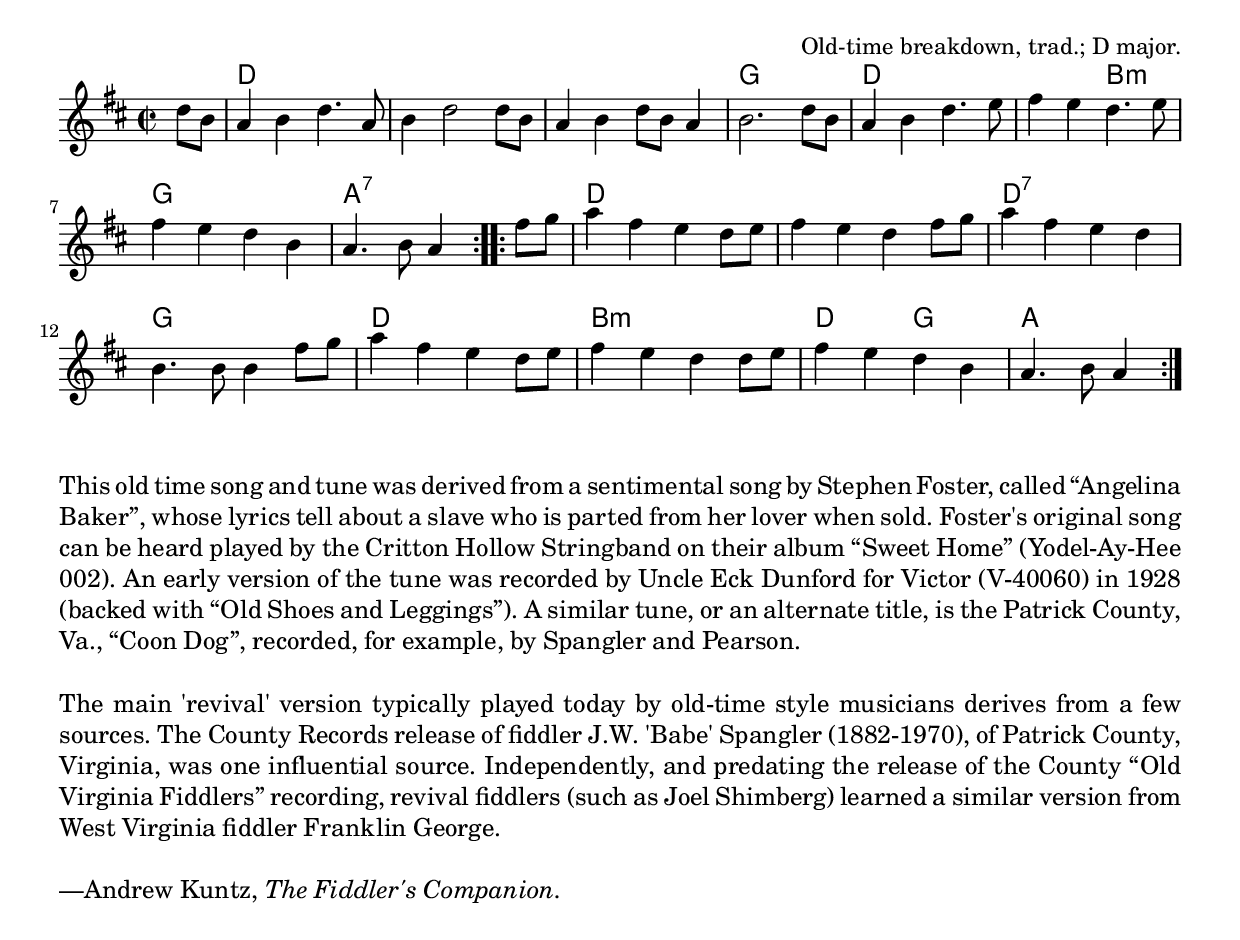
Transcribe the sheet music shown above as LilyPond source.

\version "2.18.2"
\include "util.ly"

\tocItem \markup "Angelina Baker"

\score {
  <<
    \relative a' {
      \time 2/2
      \key d \major

      \repeat volta 2 {
        \partial 4 d8 b |
        a4 b4 d4. a8 |
        b4 d2 d8 b |
        a4 b d8 b a4 |
        b2. d8 b |

        a4 b d4. e8 |
        fis4 e d4. e8 |
        fis4 e d b |
        a4. b8 a4
      }

      \repeat volta 2 {
        fis'8 g |
        a4 fis e d8 e |
        fis4 e d fis8 g |
        a4 fis e d |
        b4. b8 b4 fis'8 g |

        a4 fis e d8 e |
        fis4 e d d8 e |
        fis4 e d b |
        a4. b8 a4
      }
    }

    \chords {
      \time 2/2
      \set chordChanges = ##t

      \transpose c' c {
        \repeat volta 2 {
          \partial 4 s4 |
          d1 | d1 | d1 | g1 |
          d1 | d2 b2:m | g1 | a2:7 a4:7
        }

        \repeat volta 2 {
          s4 |
          d1 | d1 | d1:7 | g1 |
          d1 | b1:m | d2 g2 | a2 a4
        }
      }
    }
  >>

  \header {
    title = "Angelina Baker"
    opus = "Old-time breakdown, trad.; D major."
  }

  \layout{indent = 0}
  \midi{\tempo 4=220}
}

\markuplist {
  \paragraph {
    This old time song and tune was derived from a sentimental song by Stephen Foster,
    called “Angelina Baker”, whose lyrics tell about a slave who is parted from her
    lover when sold. Foster's original song can be heard played by the Critton Hollow
    Stringband on their album “Sweet Home” (Yodel‑Ay‑Hee 002). An early version of the
    tune was recorded by Uncle Eck Dunford for Victor (V-40060) in 1928 (backed with
    “Old Shoes and Leggings”). A similar tune, or an alternate title, is the Patrick
    County, Va., “Coon Dog”, recorded, for example, by Spangler and Pearson.
  }
  \paragraph {
    The main 'revival' version typically played today by old-time style musicians derives
    from a few sources. The County Records release of fiddler J.W. 'Babe' Spangler
    (1882‑1970), of Patrick County, Virginia, was one influential source. Independently,
    and predating the release of the County “Old Virginia Fiddlers” recording, revival
    fiddlers (such as Joel Shimberg) learned a similar version from West Virginia fiddler
    Franklin George.
  }
  \paragraph {
    —Andrew Kuntz, \italic{The Fiddler's Companion.}
  }
}